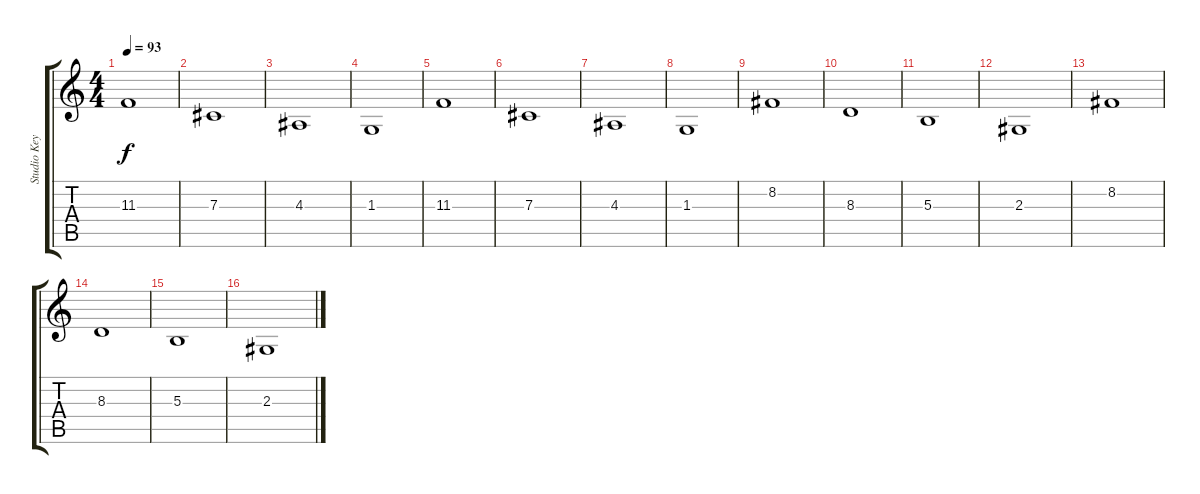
\track ("Studio Keyboard" "Studio Key") {instrument choiraahs}
\staff {score tabs}
\tuning (Eb4 Bb3 Gb3 Db3 Ab2 Db2) {hide}
\ts (4 4)
\tempo 93
\clef g2
\ks c
11.3.1{dy f} |
7.3.1 |
4.3.1 |
1.3.1 |
11.3.1 |
7.3.1 |
4.3.1 |
1.3.1 |
8.2.1 |
8.3.1 |
5.3.1 |
2.3.1 |
8.2.1 |
8.3.1 |
5.3.1 |
2.3.1
